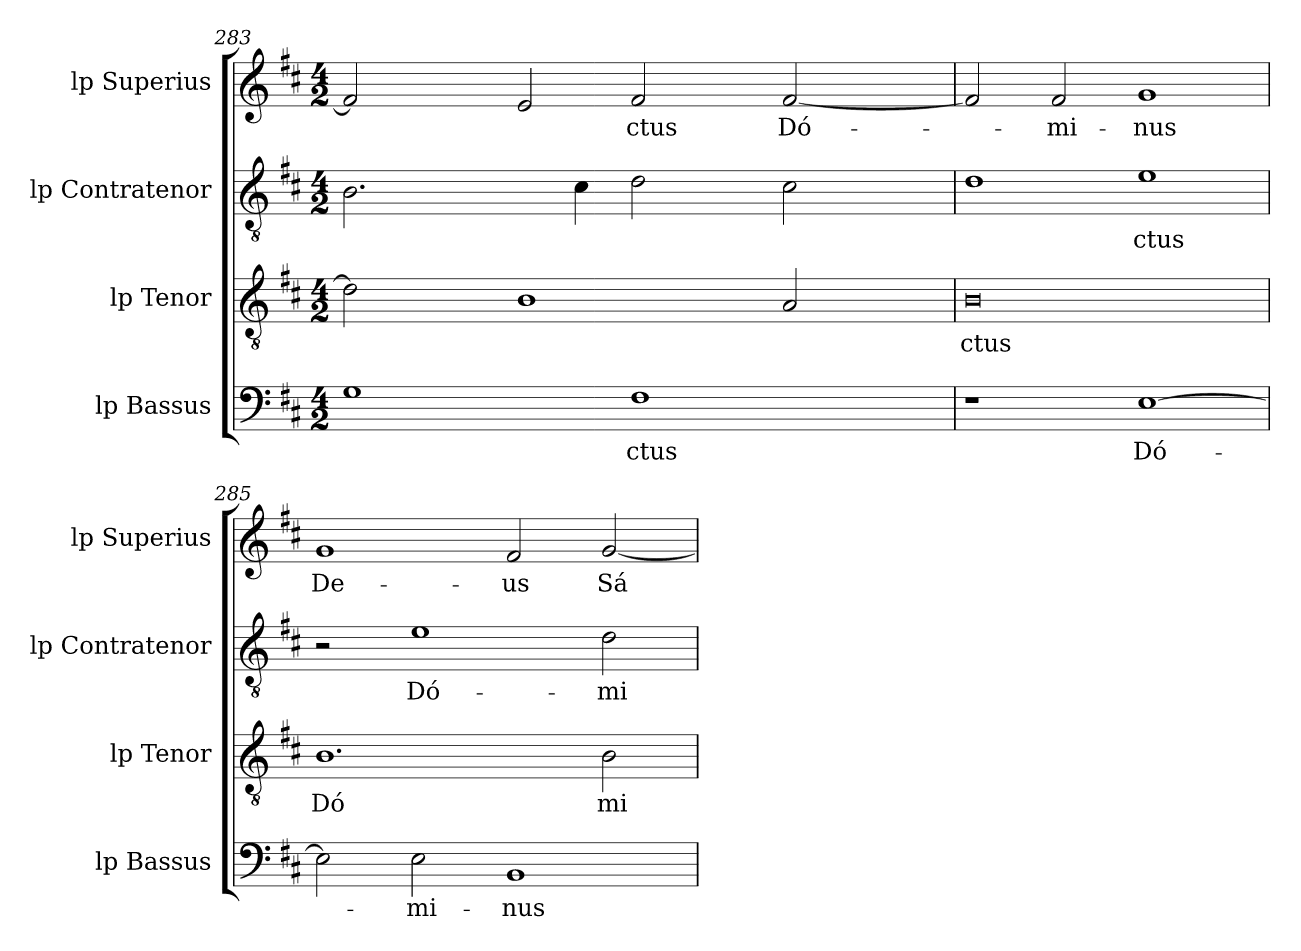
**kern	**text	**kern	**text	**kern	**text	**kern	**text
*part4	*part4	*part3	*part3	*part2	*part2	*part1	*part1
*staff4	*staff4	*staff3	*staff3	*staff2	*staff2	*staff1	*staff1
*I"lp Bassus	*	*I"lp Tenor	*	*I"lp Contratenor	*	*I"lp Superius	*
*I'lp Bassus	*	*I'lp Tenor	*	*I'lp Contratenor	*	*I'lp Superius	*
!!LO:LB:g=z
*clefF4	*	*clefGv2	*	*clefGv2	*	*clefG2	*
*k[f#c#]	*	*k[f#c#]	*	*k[f#c#]	*	*k[f#c#]	*
*D:	*	*D:	*	*D:	*	*D:	*
*M4/2	*	*M4/2	*	*M4/2	*	*M4/2	*
=283	=283	=283	=283	=283	=283	=283	=283
*^	*	*^	*	*^	*	*^	*
1G	4ryy	.	2d\]	16ryy	.	2.B\	16..ryy	.	2f#/]	4ryy	.
.	.	.	.	1ryy	.	.	.	.	.	.	.
.	.	.	.	.	.	.	1ryy	.	.	.	.
.	16ryy	.	.	.	.	.	.	.	.	16.ryy	.
.	64ryy	.	.	.	.	.	.	.	.	.	.
.	1ryy	.	.	.	.	.	.	.	.	.	.
.	.	.	.	.	.	.	.	.	.	1ryy	.
.	.	.	1B	.	.	.	.	.	2e/	.	.
.	.	.	.	.	.	4c#\	.	.	.	.	.
!	!	!LO:LY:b:cj	!	!	!	!	!	!	!	!	!LO:LY:b:cj
1F#	.	-ctus	.	.	.	2d\	.	.	2f#/	.	ctus
.	.	.	.	2...ryy	.	.	.	.	.	.	.
.	.	.	.	.	.	.	2ryy	.	.	.	.
.	2ryy	.	.	.	.	.	.	.	.	.	.
.	.	.	.	.	.	.	.	.	.	2ryy	.
!	!	!	!	!	!	!	!	!	!	!	!LO:LY:b:cj
.	.	.	2A/	.	.	2c#\	.	.	[<2f#/	.	Dó-
.	.	.	.	.	.	.	4ryy	.	.	.	.
.	8ryy	.	.	.	.	.	.	.	.	.	.
.	.	.	.	.	.	.	.	.	.	8ryy	.
.	.	.	.	.	.	.	8ryy	.	.	.	.
.	32.ryy	.	.	.	.	.	.	.	.	.	.
.	.	.	.	.	.	.	.	.	.	32ryy	.
.	.	.	.	.	.	.	64ryy	.	.	.	.
=284	=284	=284	=284	=284	=284	=284	=284	=284	=284	=284	=284
!	!	!	!	!	!LO:LY:b:cj	!	!	!	!	!	!
*v	*v	*	*	*	*	*v	*v	*	*v	*v	*
*	*	*v	*v	*	*	*	*	*
1r	.	0B	ctus	1d	.	2f#/]	.
!	!	!	!	!	!	!	!LO:LY:b:cj
.	.	.	.	.	.	2f#/	-mi-
!	!LO:LY:b:cj	!	!	!	!LO:LY:b:cj	!	!LO:LY:b:cj
[>1E	Dó-	.	.	1e	-ctus	1g	-nus
=285	=285	=285	=285	=285	=285	=285	=285
!	!	!	!LO:LY:b:cj	!	!	!	!LO:LY:b:cj
2E\]	.	1.B	Dó	2r	.	1g	De-
!	!LO:LY:b:cj	!	!	!	!LO:LY:b:cj	!	!
2E\	-mi-	.	.	1e	Dó-	.	.
!	!LO:LY:b:cj	!	!	!	!	!	!LO:LY:b:cj
1BB	-nus	.	.	.	.	2f#/	-us
!	!	!	!LO:LY:b:cj	!	!LO:LY:b:cj	!	!LO:LY:b:cj
.	.	2B\	mi	2d\	-mi-	[<2g/	Sá-
=	=	=	=	=	=	=	=
*-	*-	*-	*-	*-	*-	*-	*-
